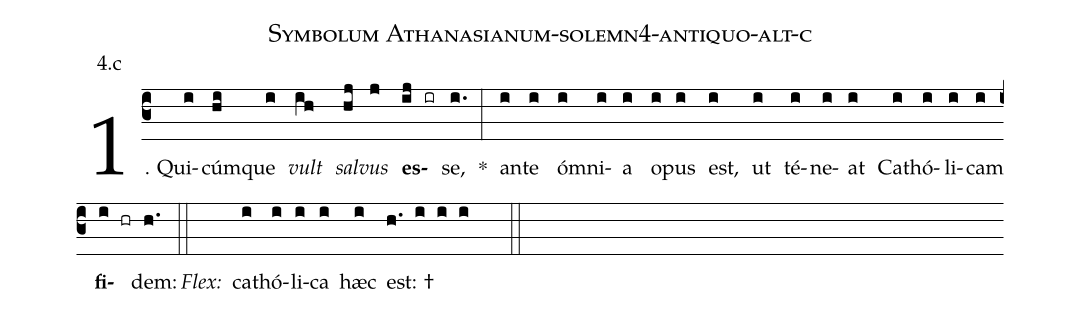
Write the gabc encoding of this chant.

name: Symbolum Athanasianum-solemn4-antiquo-alt-c;
annotation: 4.c;
%%
(c3)1. Qui(i)cúm(hi)que(i) <i>vult</i>(ih) <i>sal</i>(hj)<i>vus</i>(j) <b>es</b>(ij ir)se,(i.) *(:) an(i)te(i) óm(i)ni(i)a(i) o(i)pus(i) est,(i) ut(i) té(i)ne(i)at(i) Ca(i)thó(i)li(i)cam(i) <b>fi</b>(i hr)dem:(h.) (::)
<i>Flex:</i>()  ca(i)thó(i)li(i)ca(i) hæc(i) est: †(h. i i i  ::)
